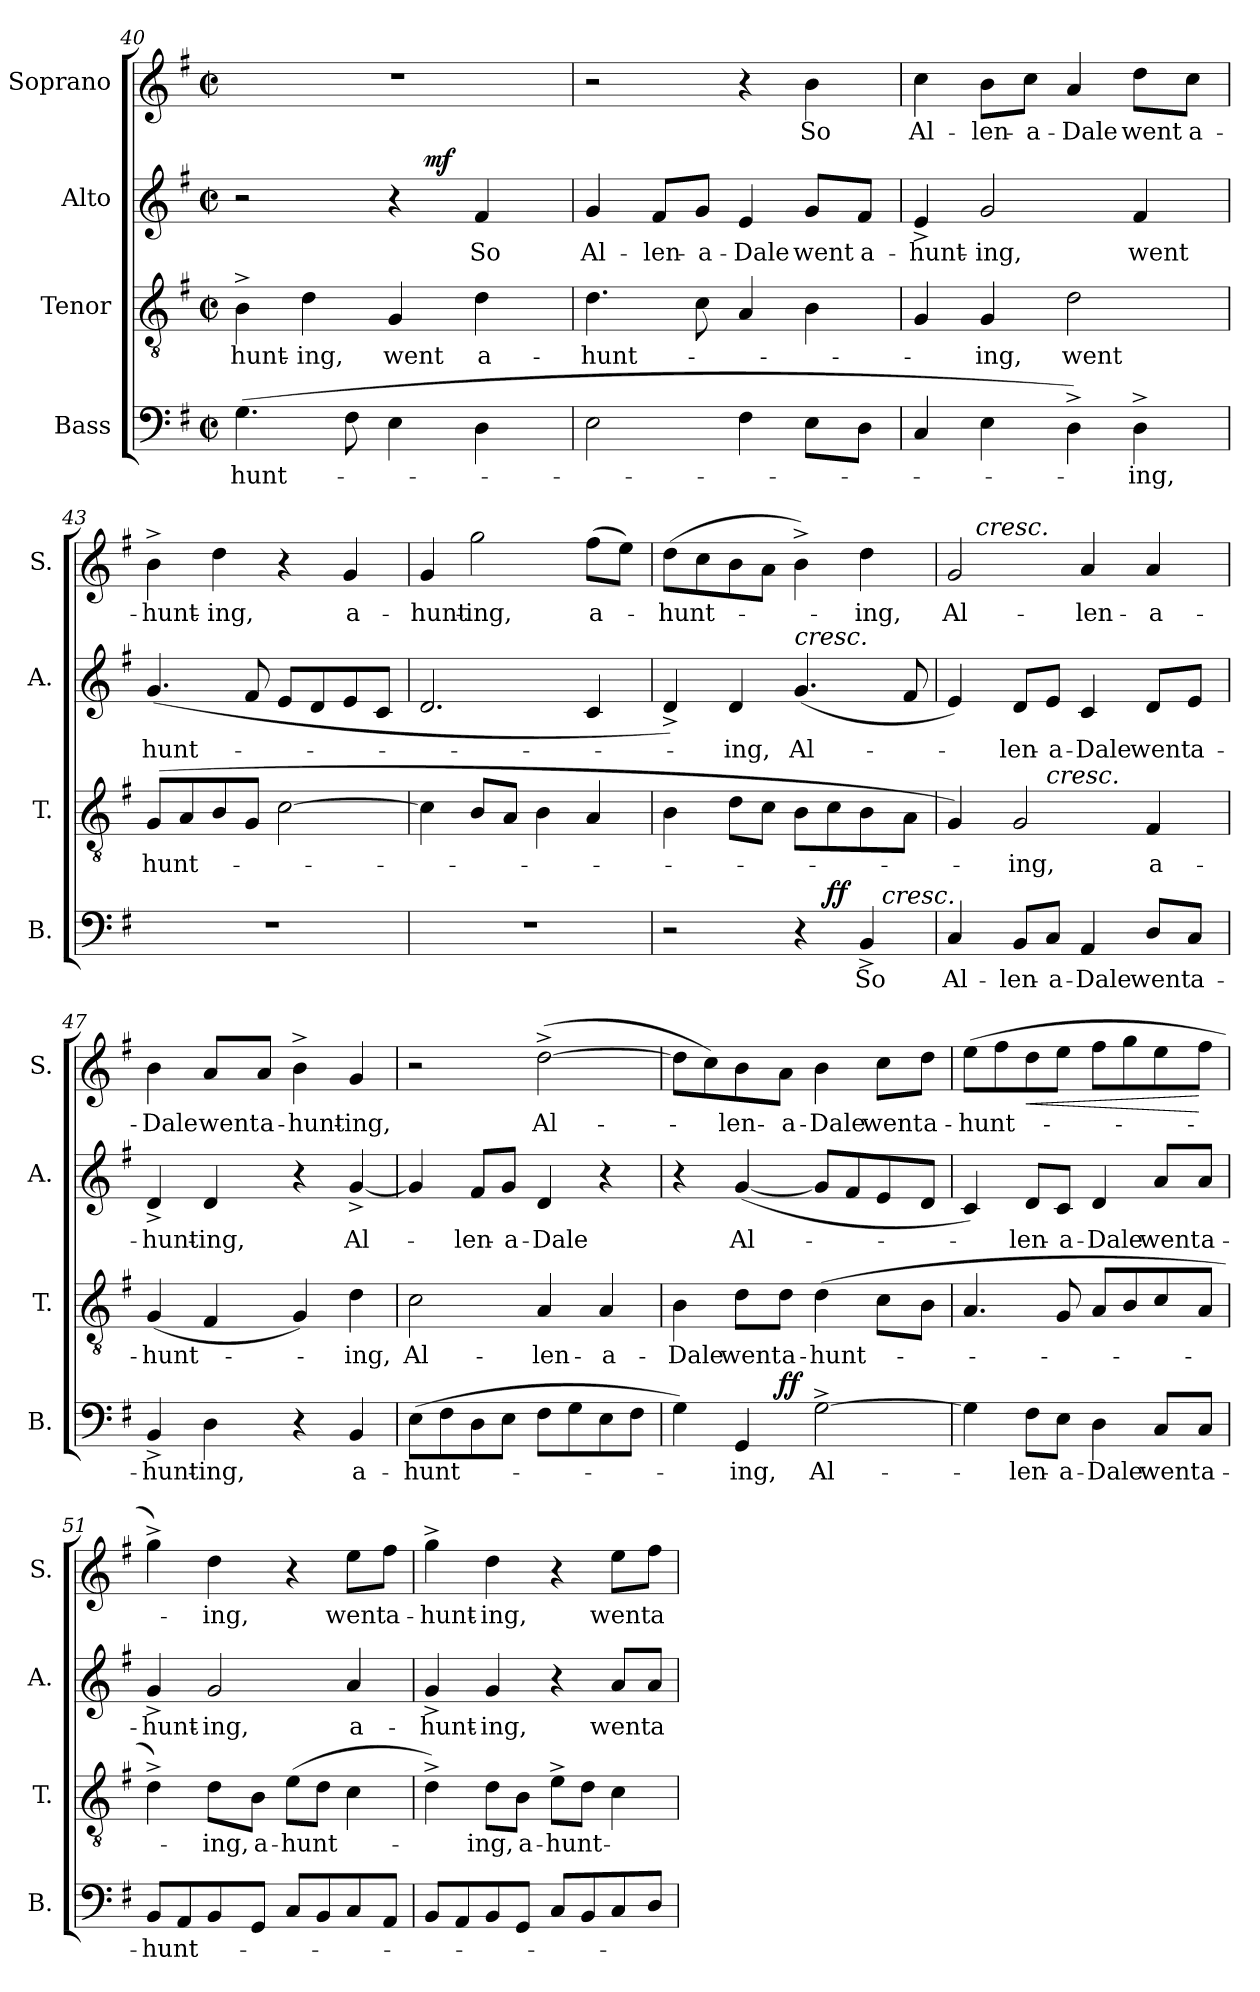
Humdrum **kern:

**kern	**text	**dynam	**kern	**text	**kern	**text	**dynam	**kern	**text	**dynam
*part4	*part4	*part4	*part3	*part3	*part2	*part2	*part2	*part1	*part1	*part1
*staff4	*staff4	*staff4	*staff3	*staff3	*staff2	*staff2	*staff2	*staff1	*staff1	*staff1
*I"Bass	*	*	*I"Tenor	*	*I"Alto	*	*	*I"Soprano	*	*
*I'B.	*	*	*I'T.	*	*I'A.	*	*	*I'S.	*	*
*clefF4	*	*	*clefGv2	*	*clefG2	*	*	*clefG2	*	*
*	*	*	*ITrd7c12	*	*	*	*	*	*	*
*k[f#]	*	*	*k[f#]	*	*k[f#]	*	*	*k[f#]	*	*
*G:	*	*	*G:	*	*G:	*	*	*G:	*	*
*M2/2	*	*	*M2/2	*	*M2/2	*	*	*M2/2	*	*
*met(c|)	*	*	*met(c|)	*	*met(c|)	*	*	*met(c|)	*	*
=40	=40	=40	=40	=40	=40	=40	=40	=40	=40	=40
!	!LO:LY:b	!	!	!LO:LY:b	!	!	!	!	!	!
*	*	*	*	*	*^	*	*	*	*	*
(>4.G\	-hunt-	.	4BB^>\	-hunt-	2r	2ryy	.	.	1r	.	.
!	!	!	!	!LO:LY:b	!	!	!	!	!	!	!
.	.	.	4D\	-ing,	.	.	.	.	.	.	.
8F#\	.	.	.	.	.	.	.	.	.	.	.
!	!	!	!	!LO:LY:b	!	!	!	!	!	!	!
4E\	.	.	4GG/	went	4r	16.ryy	.	.	.	.	.
!	!	!	!	!	!	!	!	!LO:DY:a	!	!	!
.	.	.	.	.	.	4ryy	.	mf	.	.	.
!	!	!	!	!LO:LY:b	!	!	!LO:LY:b	!	!	!	!
4D\	.	.	4D\	a-	4f#/	.	So	.	.	.	.
.	.	.	.	.	.	8ryy	.	.	.	.	.
.	.	.	.	.	.	32ryy	.	.	.	.	.
!!LO:LB:g=z
=41	=41	=41	=41	=41	=41	=41	=41	=41	=41	=41	=41
!	!	!	!	!LO:LY:b	!	!	!LO:LY:b	!	!	!	!
*	*	*	*	*	*v	*v	*	*	*	*	*
2E\	.	.	4.D\	-hunt-	4g/	Al-	.	2r	.	.
!	!	!	!	!	!	!LO:LY:b	!	!	!	!
.	.	.	.	.	8f#/L	-len-	.	.	.	.
!	!	!	!	!	!	!LO:LY:b	!	!	!	!
.	.	.	8C\	.	8g/J	-a-	.	.	.	.
!	!	!	!	!	!	!LO:LY:b	!	!	!	!
4F#\	.	.	4AA/	.	4e/	-Dale	.	4r	.	.
!	!	!	!	!	!	!LO:LY:b	!	!	!LO:LY:b	!
8E\L	.	.	4BB\	.	8g/L	went	.	4b\	So	.
!	!	!	!	!	!	!LO:LY:b	!	!	!	!
8D\J	.	.	.	.	8f#/J	a-	.	.	.	.
=42	=42	=42	=42	=42	=42	=42	=42	=42	=42	=42
!	!	!	!	!	!	!LO:LY:b	!	!	!LO:LY:b	!
4C/	.	.	4GG/	.	4e^</	-hunt-	.	4cc\	Al-	.
!	!	!	!	!LO:LY:b	!	!LO:LY:b	!	!	!LO:LY:b	!
4E\	.	.	4GG/	-ing,	2g/	-ing,	.	8b\L	-len-	.
!	!	!	!	!	!	!	!	!	!LO:LY:b	!
.	.	.	.	.	.	.	.	8cc\J	-a-	.
!	!	!	!	!LO:LY:b	!	!	!	!	!LO:LY:b	!
4D^>\)	.	.	2D\	went	.	.	.	4a/	-Dale	.
!	!LO:LY:b	!	!	!	!	!LO:LY:b	!	!	!LO:LY:b	!
4D^>\	-ing,	.	.	.	4f#/	went	.	8dd\L	went	.
!	!	!	!	!	!	!	!	!	!LO:LY:b	!
.	.	.	.	.	.	.	.	8cc\J	a-	.
=43	=43	=43	=43	=43	=43	=43	=43	=43	=43	=43
!	!	!	!	!LO:LY:b	!	!LO:LY:b	!	!	!LO:LY:b	!
1r	.	.	(<8GG/L	hunt-	(<4.g/	hunt-	.	4b^>\	-hunt-	.
.	.	.	8AA/	.	.	.	.	.	.	.
!	!	!	!	!	!	!	!	!	!LO:LY:b	!
.	.	.	8BB/	.	.	.	.	4dd\	-ing,	.
.	.	.	8GG/J	.	8f#/	.	.	.	.	.
.	.	.	[>2C\	.	8e/L	.	.	4r	.	.
.	.	.	.	.	8d/	.	.	.	.	.
!	!	!	!	!	!	!	!	!	!LO:LY:b	!
.	.	.	.	.	8e/	.	.	4g/	a-	.
.	.	.	.	.	8c/J	.	.	.	.	.
=44	=44	=44	=44	=44	=44	=44	=44	=44	=44	=44
!	!	!	!	!	!	!	!	!	!LO:LY:b	!
1r	.	.	4C\]	.	2.d/	.	.	4g/	-hunt-	.
!	!	!	!	!	!	!	!	!	!LO:LY:b	!
.	.	.	8BB/L	.	.	.	.	2gg\	-ing,	.
.	.	.	8AA/J	.	.	.	.	.	.	.
.	.	.	4BB\	.	.	.	.	.	.	.
!	!	!	!	!	!	!	!	!	!LO:LY:b	!
.	.	.	4AA/	.	4c/	.	.	(>8ff#\L	a-	.
.	.	.	.	.	.	.	.	8ee\J)	.	.
!!LO:PB:g=z
=45	=45	=45	=45	=45	=45	=45	=45	=45	=45	=45
!	!	!	!	!	!	!	!	!	!LO:LY:b	!
*^	*	*	*	*	*	*	*	*	*	*
*	*^	*	*	*	*	*	*	*	*	*	*
2r	2ryy	2ryy	.	.	4BB\	.	4d^</)	.	.	(>8dd\L	-hunt-	.
.	.	.	.	.	.	.	.	.	.	8cc\	.	.
!	!	!	!	!	!	!	!	!LO:LY:b	!	!	!	!
.	.	.	.	.	8D\L	.	4d/	-ing,	.	8b\	.	.
.	.	.	.	.	8C\J	.	.	.	.	8a\J	.	.
!	!	!	!	!	!	!	!LO:TX:a:i:t=cresc.	!	!	!	!	!
!	!	!	!	!	!	!	!	!LO:LY:b	!	!	!	!
4r	8ryy	4ryy	.	.	8BB\L	.	(<4.g/	Al-	.	4b^>\)	.	.
!	!	!	!	!LO:DY:a	!	!	!	!	!	!	!	!
.	4.ryy	.	.	ff	8C\	.	.	.	.	.	.	.
!	!	!	!LO:LY:b	!	!	!	!	!	!	!	!LO:LY:b	!
4BB^</	.	16ryy	So	.	8BB\	.	.	.	.	4dd\	-ing,	.
!	!	!LO:TX:a:i:t=cresc.	!	!	!	!	!	!	!	!	!	!
.	.	8.ryy	.	.	.	.	.	.	.	.	.	.
.	.	.	.	.	8AA\J	.	8f#/	.	.	.	.	.
=46	=46	=46	=46	=46	=46	=46	=46	=46	=46	=46	=46	=46
!	!	!	!LO:LY:b	!	!	!	!	!	!	!	!LO:LY:b	!
*v	*v	*v	*	*	*^	*	*	*	*	*^	*	*
4C/	Al-	.	4GG/)	4.ryy	.	4e/)	.	.	2g/	16.ryy	Al-	.
!	!	!	!	!	!	!	!	!	!	!LO:TX:a:i:t=cresc.	!	!
.	.	.	.	.	.	.	.	.	.	2ryy	.	.
!	!LO:LY:b	!	!	!	!LO:LY:b	!	!LO:LY:b	!	!	!	!	!
8BB/L	-len-	.	2GG/	.	-ing,	8d/L	-len-	.	.	.	.	.
!	!	!	!	!LO:TX:a:i:t=cresc.	!	!	!	!	!	!	!	!
!	!LO:LY:b	!	!	!	!	!	!LO:LY:b	!	!	!	!	!
8C/J	-a-	.	.	2ryy	.	8e/J	-a-	.	.	.	.	.
!	!LO:LY:b	!	!	!	!	!	!LO:LY:b	!	!	!	!LO:LY:b	!
4AA/	-Dale	.	.	.	.	4c/	-Dale	.	4a/	.	-len-	.
.	.	.	.	.	.	.	.	.	.	4ryy	.	.
!	!LO:LY:b	!	!	!	!LO:LY:b	!	!LO:LY:b	!	!	!	!LO:LY:b	!
8D/L	went	.	4FF#/	.	a-	8d/L	went	.	4a/	.	-a-	.
.	.	.	.	.	.	.	.	.	.	8ryy	.	.
!	!LO:LY:b	!	!	!	!	!	!LO:LY:b	!	!	!	!	!
8C/J	a-	.	.	8ryy	.	8e/J	a-	.	.	.	.	.
.	.	.	.	.	.	.	.	.	.	32ryy	.	.
=47	=47	=47	=47	=47	=47	=47	=47	=47	=47	=47	=47	=47
!	!LO:LY:b	!	!	!	!LO:LY:b	!	!LO:LY:b	!	!	!	!LO:LY:b	!
*	*	*	*v	*v	*	*	*	*	*v	*v	*	*
4BB^</	-hunt-	.	(<4GG/	-hunt-	4d^</	-hunt-	.	4b\	-Dale	.
!	!LO:LY:b	!	!	!	!	!LO:LY:b	!	!	!LO:LY:b	!
4D\	-ing,	.	4FF#/	.	4d/	-ing,	.	8a/L	went	.
!	!	!	!	!	!	!	!	!	!LO:LY:b	!
.	.	.	.	.	.	.	.	8a/J	a-	.
!	!	!	!	!	!	!	!	!	!LO:LY:b	!
4r	.	.	4GG/)	.	4r	.	.	4b^>\	-hunt-	.
!	!LO:LY:b	!	!	!LO:LY:b	!	!LO:LY:b	!	!	!LO:LY:b	!
4BB/	a-	.	4D\	-ing,	[<4g^</	Al-	.	4g/	-ing,	.
=48	=48	=48	=48	=48	=48	=48	=48	=48	=48	=48
!	!LO:LY:b	!	!	!LO:LY:b	!	!	!	!	!	!
(>8E\L	-hunt-	.	2C\	Al-	4g/]	.	.	2r	.	.
8F#\	.	.	.	.	.	.	.	.	.	.
!	!	!	!	!	!	!LO:LY:b	!	!	!	!
8D\	.	.	.	.	8f#/L	-len-	.	.	.	.
!	!	!	!	!	!	!LO:LY:b	!	!	!	!
8E\J	.	.	.	.	8g/J	-a-	.	.	.	.
!	!	!	!	!LO:LY:b	!	!LO:LY:b	!	!	!LO:LY:b	!
8F#\L	.	.	4AA/	-len-	4d/	-Dale	.	(>[>2dd^>\	Al-	.
8G\	.	.	.	.	.	.	.	.	.	.
!	!	!	!	!LO:LY:b	!	!	!	!	!	!
8E\	.	.	4AA/	-a-	4r	.	.	.	.	.
8F#\J	.	.	.	.	.	.	.	.	.	.
!!LO:LB:g=z
=49	=49	=49	=49	=49	=49	=49	=49	=49	=49	=49
!	!	!	!	!LO:LY:b	!	!	!	!	!	!
*^	*	*	*	*	*	*	*	*	*	*
4G\)	4.ryy	.	.	4BB\	-Dale	4r	.	.	8dd\L]	.	.
.	.	.	.	.	.	.	.	.	8cc\)	.	.
!	!	!LO:LY:b	!	!	!LO:LY:b	!	!LO:LY:b	!	!	!LO:LY:b	!
4GG/	.	-ing,	.	8D\L	went	(<[<4g/	Al-	.	8b\	-len-	.
!	!	!	!LO:DY:a	!	!LO:LY:b	!	!	!	!	!LO:LY:b	!
.	2ryy	.	ff	8D\J	a-	.	.	.	8a\J	-a-	.
!	!	!LO:LY:b	!	!	!LO:LY:b	!	!	!	!	!LO:LY:b	!
[>2G^>\	.	Al-	.	(>4D\	-hunt-	8g/L]	.	.	4b\	-Dale	.
.	.	.	.	.	.	8f#/	.	.	.	.	.
!	!	!	!	!	!	!	!	!	!	!LO:LY:b	!
.	.	.	.	8C\L	.	8e/	.	.	8cc\L	went	.
!	!	!	!	!	!	!	!	!	!	!LO:LY:b	!
.	8ryy	.	.	8BB\J	.	8d/J	.	.	8dd\J	a-	.
=50	=50	=50	=50	=50	=50	=50	=50	=50	=50	=50	=50
!	!	!	!	!	!	!	!	!	!	!LO:LY:b	!
*v	*v	*	*	*	*	*	*	*	*	*	*
4G\]	.	.	4.AA/	.	4c/)	.	.	(>8ee\L	-hunt-	.
.	.	.	.	.	.	.	.	8ff#\	.	.
!	!LO:LY:b	!	!	!	!	!LO:LY:b	!	!	!	!LO:HP:b
8F#\L	-len-	.	.	.	8d/L	-len-	.	8dd\	.	<
!	!LO:LY:b	!	!	!	!	!LO:LY:b	!	!	!	!
8E\J	-a-	.	8GG/	.	8c/J	-a-	.	8ee\J	.	.
!	!LO:LY:b	!	!	!	!	!LO:LY:b	!	!	!	!
4D\	-Dale	.	8AA/L	.	4d/	-Dale	.	8ff#\L	.	.
.	.	.	8BB/	.	.	.	.	8gg\	.	.
!	!LO:LY:b	!	!	!	!	!LO:LY:b	!	!	!	!
8C/L	went	.	8C/	.	8a/L	went	.	8ee\	.	.
!	!LO:LY:b	!	!	!	!	!LO:LY:b	!	!	!	!
8C/J	a-	.	8AA/J	.	8a/J	a-	.	8ff#\J	.	[
=51	=51	=51	=51	=51	=51	=51	=51	=51	=51	=51
!	!LO:LY:b	!	!	!	!	!LO:LY:b	!	!	!	!
8BB/L	-hunt-	.	4D^>\)	.	4g^</	-hunt-	.	4gg^>\)	.	.
8AA/	.	.	.	.	.	.	.	.	.	.
!	!	!	!	!LO:LY:b	!	!LO:LY:b	!	!	!LO:LY:b	!
8BB/	.	.	8D\L	-ing,	2g/	-ing,	.	4dd\	-ing,	.
!	!	!	!	!LO:LY:b	!	!	!	!	!	!
8GG/J	.	.	8BB\J	a-	.	.	.	.	.	.
!	!	!	!	!LO:LY:b	!	!	!	!	!	!
8C/L	.	.	(>8E\L	-hunt-	.	.	.	4r	.	.
8BB/	.	.	8D\J	.	.	.	.	.	.	.
!	!	!	!	!	!	!LO:LY:b	!	!	!LO:LY:b	!
8C/	.	.	4C\	.	4a/	a-	.	8ee\L	went	.
!	!	!	!	!	!	!	!	!	!LO:LY:b	!
8AA/J	.	.	.	.	.	.	.	8ff#\J	a-	.
=52	=52	=52	=52	=52	=52	=52	=52	=52	=52	=52
!	!	!	!	!	!	!LO:LY:b	!	!	!LO:LY:b	!
8BB/L	.	.	4D^>\)	.	4g^</	-hunt-	.	4gg^>\	-hunt-	.
8AA/	.	.	.	.	.	.	.	.	.	.
!	!	!	!	!LO:LY:b	!	!LO:LY:b	!	!	!LO:LY:b	!
8BB/	.	.	8D\L	-ing,	4g/	-ing,	.	4dd\	-ing,	.
!	!	!	!	!LO:LY:b	!	!	!	!	!	!
8GG/J	.	.	8BB\J	a-	.	.	.	.	.	.
!	!	!	!	!LO:LY:b	!	!	!	!	!	!
8C/L	.	.	8E^>\L	-hunt-	4r	.	.	4r	.	.
8BB/	.	.	8D\J	.	.	.	.	.	.	.
!	!	!	!	!	!	!LO:LY:b	!	!	!LO:LY:b	!
8C/	.	.	4C\	.	8a/L	went	.	8ee\L	went	.
!	!	!	!	!	!	!LO:LY:b	!	!	!LO:LY:b	!
8D/J	.	.	.	.	8a/J	a-	.	8ff#\J	a-	.
=	=	=	=	=	=	=	=	=	=	=
*-	*-	*-	*-	*-	*-	*-	*-	*-	*-	*-
